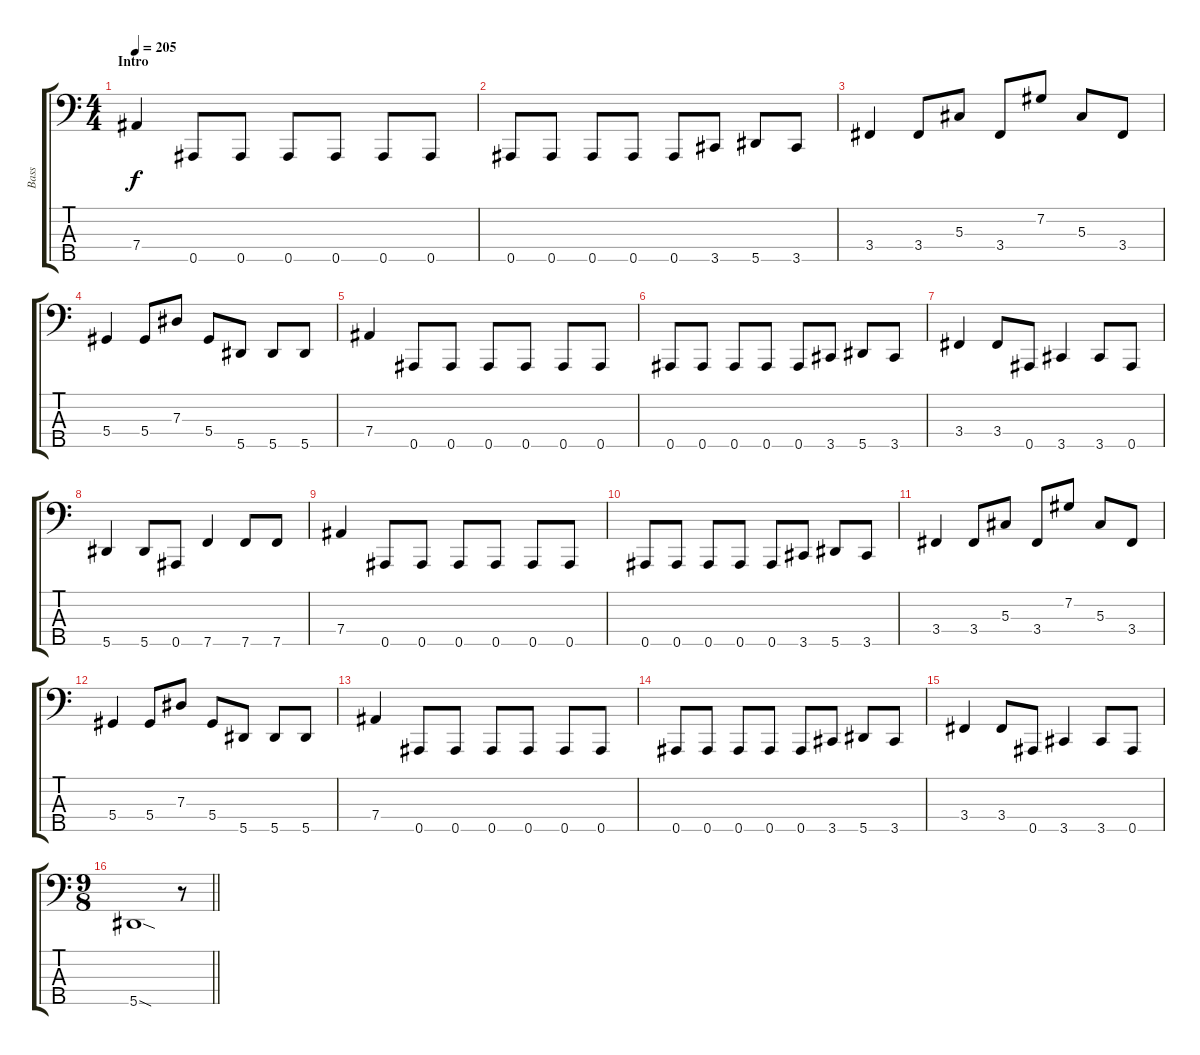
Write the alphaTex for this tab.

\track ("Bass" "Bass") {instrument electricbassfinger}
\staff {score tabs}
\tuning (Gb2 Db2 Ab1 Eb1 Bb0) {hide}
\ts (4 4)
\section ("" "Intro")
\tempo 205
\clef f4
\ks c
7.4.4{dy f instrument electricbassfinger} 0.5.8 0.5.8 0.5.8 0.5.8 0.5.8 0.5.8 |
0.5.8 0.5.8 0.5.8 0.5.8 0.5.8 3.5.8 5.5.8 3.5.8 |
3.4.4 3.4.8 5.3.8 3.4.8 7.2.8 5.3.8 3.4.8 |
5.4.4 5.4.8 7.3.8 5.4.8 5.5.8 5.5.8 5.5.8 |
7.4.4 0.5.8 0.5.8 0.5.8 0.5.8 0.5.8 0.5.8 |
0.5.8 0.5.8 0.5.8 0.5.8 0.5.8 3.5.8 5.5.8 3.5.8 |
3.4.4 3.4.8 0.5.8 3.5.4 3.5.8 0.5.8 |
5.5.4 5.5.8 0.5.8 7.5.4 7.5.8 7.5.8 |
7.4.4 0.5.8 0.5.8 0.5.8 0.5.8 0.5.8 0.5.8 |
0.5.8 0.5.8 0.5.8 0.5.8 0.5.8 3.5.8 5.5.8 3.5.8 |
3.4.4 3.4.8 5.3.8 3.4.8 7.2.8 5.3.8 3.4.8 |
5.4.4 5.4.8 7.3.8 5.4.8 5.5.8 5.5.8 5.5.8 |
7.4.4 0.5.8 0.5.8 0.5.8 0.5.8 0.5.8 0.5.8 |
0.5.8 0.5.8 0.5.8 0.5.8 0.5.8 3.5.8 5.5.8 3.5.8 |
3.4.4 3.4.8 0.5.8 3.5.4 3.5.8 0.5.8 |
\ts (9 8)
\barLineRight lightlight
5.5{sod}.1 r.8
